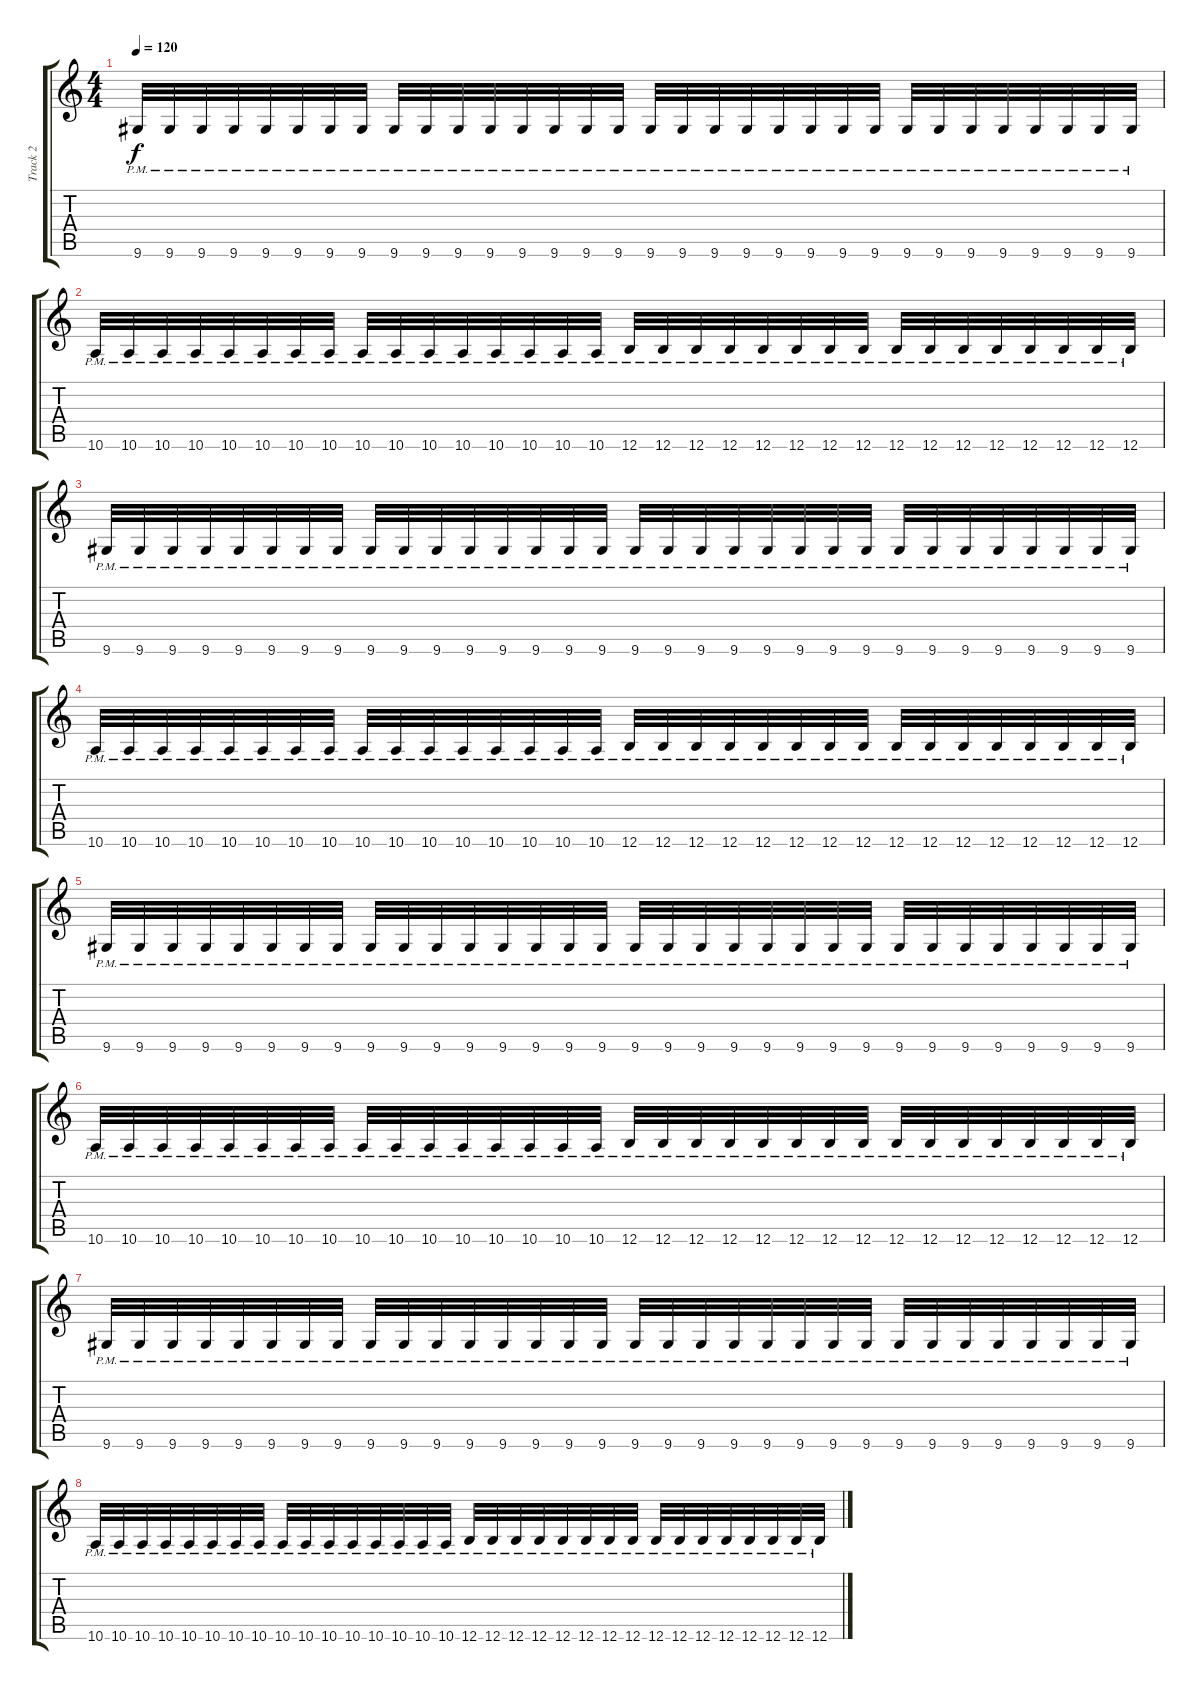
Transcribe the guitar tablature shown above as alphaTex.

\track ("Track 2" "Track 2") {instrument distortionguitar}
\staff {score tabs}
\tuning (Db4 Ab3 E3 B2 Gb2 B1) {hide}
\ts (4 4)
\tempo 120
\clef g2
\ks c
9.6{pm}.32{dy f} 9.6{pm}.32 9.6{pm}.32 9.6{pm}.32 9.6{pm}.32 9.6{pm}.32 9.6{pm}.32 9.6{pm}.32 9.6{pm}.32 9.6{pm}.32 9.6{pm}.32 9.6{pm}.32 9.6{pm}.32 9.6{pm}.32 9.6{pm}.32 9.6{pm}.32 9.6{pm}.32 9.6{pm}.32 9.6{pm}.32 9.6{pm}.32 9.6{pm}.32 9.6{pm}.32 9.6{pm}.32 9.6{pm}.32 9.6{pm}.32 9.6{pm}.32 9.6{pm}.32 9.6{pm}.32 9.6{pm}.32 9.6{pm}.32 9.6{pm}.32 9.6{pm}.32 |
10.6{pm}.32 10.6{pm}.32 10.6{pm}.32 10.6{pm}.32 10.6{pm}.32 10.6{pm}.32 10.6{pm}.32 10.6{pm}.32 10.6{pm}.32 10.6{pm}.32 10.6{pm}.32 10.6{pm}.32 10.6{pm}.32 10.6{pm}.32 10.6{pm}.32 10.6{pm}.32 12.6{pm}.32 12.6{pm}.32 12.6{pm}.32 12.6{pm}.32 12.6{pm}.32 12.6{pm}.32 12.6{pm}.32 12.6{pm}.32 12.6{pm}.32 12.6{pm}.32 12.6{pm}.32 12.6{pm}.32 12.6{pm}.32 12.6{pm}.32 12.6{pm}.32 12.6{pm}.32 |
9.6{pm}.32 9.6{pm}.32 9.6{pm}.32 9.6{pm}.32 9.6{pm}.32 9.6{pm}.32 9.6{pm}.32 9.6{pm}.32 9.6{pm}.32 9.6{pm}.32 9.6{pm}.32 9.6{pm}.32 9.6{pm}.32 9.6{pm}.32 9.6{pm}.32 9.6{pm}.32 9.6{pm}.32 9.6{pm}.32 9.6{pm}.32 9.6{pm}.32 9.6{pm}.32 9.6{pm}.32 9.6{pm}.32 9.6{pm}.32 9.6{pm}.32 9.6{pm}.32 9.6{pm}.32 9.6{pm}.32 9.6{pm}.32 9.6{pm}.32 9.6{pm}.32 9.6{pm}.32 |
10.6{pm}.32 10.6{pm}.32 10.6{pm}.32 10.6{pm}.32 10.6{pm}.32 10.6{pm}.32 10.6{pm}.32 10.6{pm}.32 10.6{pm}.32 10.6{pm}.32 10.6{pm}.32 10.6{pm}.32 10.6{pm}.32 10.6{pm}.32 10.6{pm}.32 10.6{pm}.32 12.6{pm}.32 12.6{pm}.32 12.6{pm}.32 12.6{pm}.32 12.6{pm}.32 12.6{pm}.32 12.6{pm}.32 12.6{pm}.32 12.6{pm}.32 12.6{pm}.32 12.6{pm}.32 12.6{pm}.32 12.6{pm}.32 12.6{pm}.32 12.6{pm}.32 12.6{pm}.32 |
9.6{pm}.32 9.6{pm}.32 9.6{pm}.32 9.6{pm}.32 9.6{pm}.32 9.6{pm}.32 9.6{pm}.32 9.6{pm}.32 9.6{pm}.32 9.6{pm}.32 9.6{pm}.32 9.6{pm}.32 9.6{pm}.32 9.6{pm}.32 9.6{pm}.32 9.6{pm}.32 9.6{pm}.32 9.6{pm}.32 9.6{pm}.32 9.6{pm}.32 9.6{pm}.32 9.6{pm}.32 9.6{pm}.32 9.6{pm}.32 9.6{pm}.32 9.6{pm}.32 9.6{pm}.32 9.6{pm}.32 9.6{pm}.32 9.6{pm}.32 9.6{pm}.32 9.6{pm}.32 |
10.6{pm}.32 10.6{pm}.32 10.6{pm}.32 10.6{pm}.32 10.6{pm}.32 10.6{pm}.32 10.6{pm}.32 10.6{pm}.32 10.6{pm}.32 10.6{pm}.32 10.6{pm}.32 10.6{pm}.32 10.6{pm}.32 10.6{pm}.32 10.6{pm}.32 10.6{pm}.32 12.6{pm}.32 12.6{pm}.32 12.6{pm}.32 12.6{pm}.32 12.6{pm}.32 12.6{pm}.32 12.6{pm}.32 12.6{pm}.32 12.6{pm}.32 12.6{pm}.32 12.6{pm}.32 12.6{pm}.32 12.6{pm}.32 12.6{pm}.32 12.6{pm}.32 12.6{pm}.32 |
9.6{pm}.32 9.6{pm}.32 9.6{pm}.32 9.6{pm}.32 9.6{pm}.32 9.6{pm}.32 9.6{pm}.32 9.6{pm}.32 9.6{pm}.32 9.6{pm}.32 9.6{pm}.32 9.6{pm}.32 9.6{pm}.32 9.6{pm}.32 9.6{pm}.32 9.6{pm}.32 9.6{pm}.32 9.6{pm}.32 9.6{pm}.32 9.6{pm}.32 9.6{pm}.32 9.6{pm}.32 9.6{pm}.32 9.6{pm}.32 9.6{pm}.32 9.6{pm}.32 9.6{pm}.32 9.6{pm}.32 9.6{pm}.32 9.6{pm}.32 9.6{pm}.32 9.6{pm}.32 |
10.6{pm}.32 10.6{pm}.32 10.6{pm}.32 10.6{pm}.32 10.6{pm}.32 10.6{pm}.32 10.6{pm}.32 10.6{pm}.32 10.6{pm}.32 10.6{pm}.32 10.6{pm}.32 10.6{pm}.32 10.6{pm}.32 10.6{pm}.32 10.6{pm}.32 10.6{pm}.32 12.6{pm}.32 12.6{pm}.32 12.6{pm}.32 12.6{pm}.32 12.6{pm}.32 12.6{pm}.32 12.6{pm}.32 12.6{pm}.32 12.6{pm}.32 12.6{pm}.32 12.6{pm}.32 12.6{pm}.32 12.6{pm}.32 12.6{pm}.32 12.6{pm}.32 12.6{pm}.32
